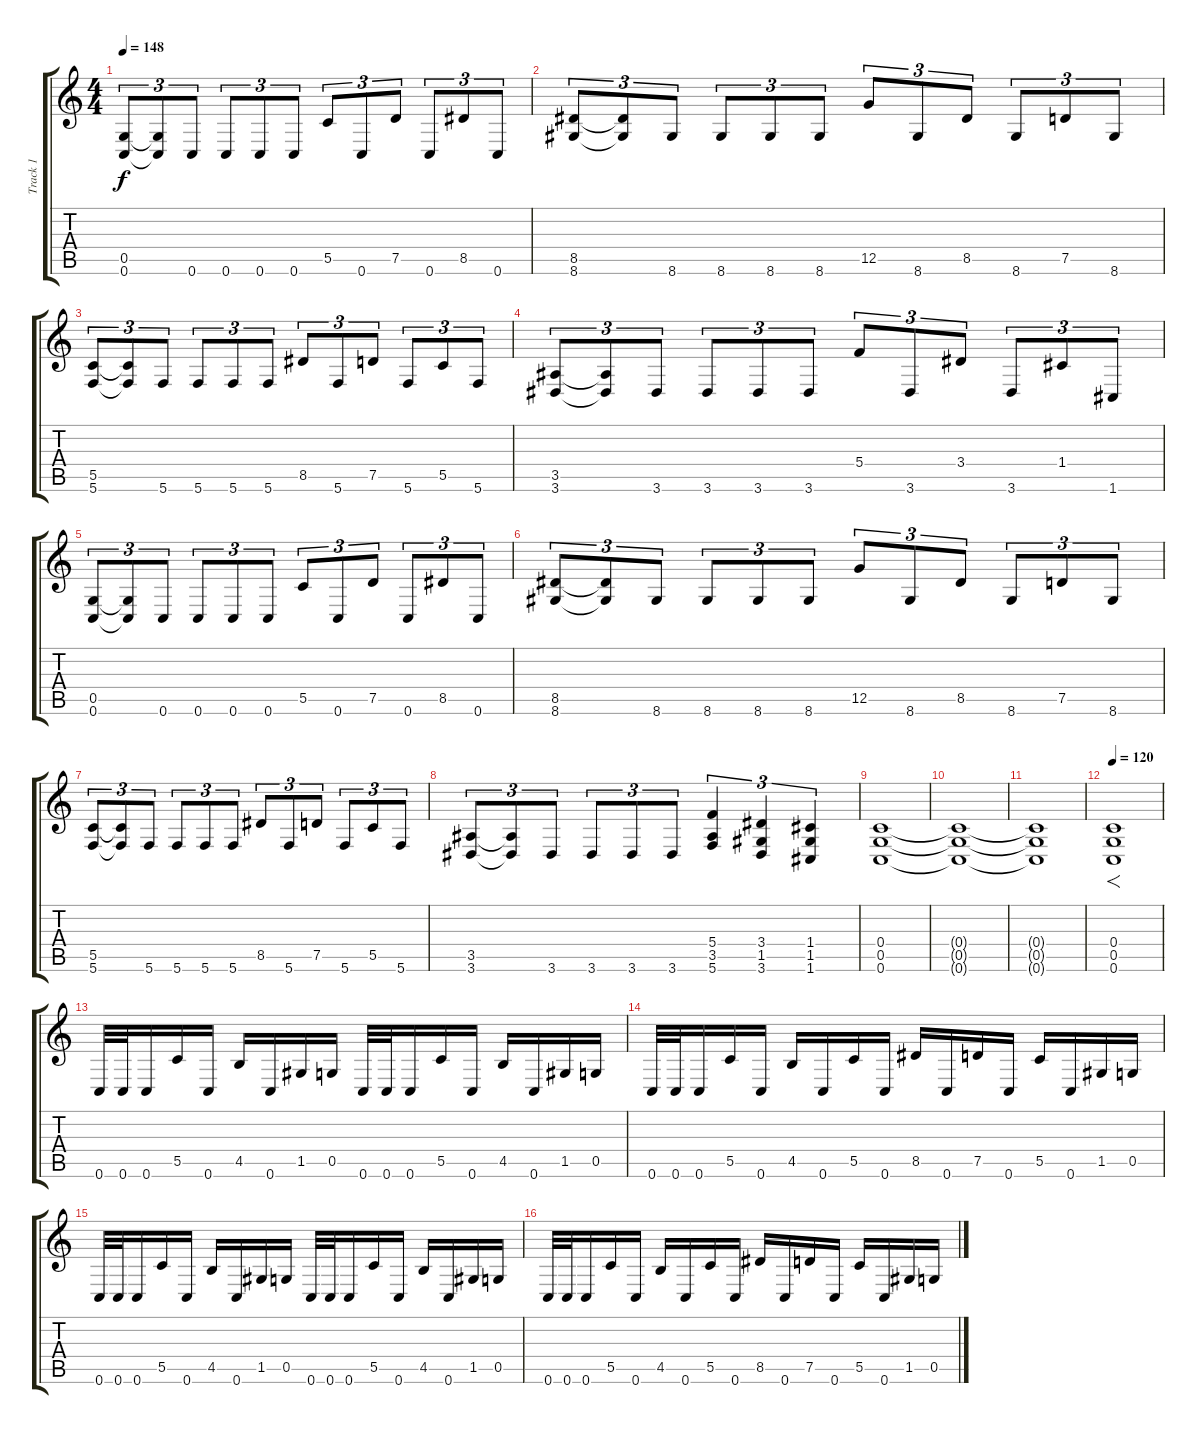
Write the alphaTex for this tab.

\track ("Track 1" "Track 1") {instrument acousticguitarsteel}
\staff {score tabs}
\tuning (D4 A3 F3 C3 G2 C2) {hide}
\ts (4 4)
\tempo 148
\clef g2
\ks c
(0.5 0.6).8{tu (3 2) dy f} (0.5{t} 0.6{t}).8{tu (3 2)} 0.6.8{tu (3 2)} 0.6.8{tu (3 2)} 0.6.8{tu (3 2)} 0.6.8{tu (3 2)} 5.5.8{tu (3 2)} 0.6.8{tu (3 2)} 7.5.8{tu (3 2)} 0.6.8{tu (3 2)} 8.5.8{tu (3 2)} 0.6.8{tu (3 2)} |
(8.5 8.6).8{tu (3 2)} (8.5{t} 8.6{t}).8{tu (3 2)} 8.6.8{tu (3 2)} 8.6.8{tu (3 2)} 8.6.8{tu (3 2)} 8.6.8{tu (3 2)} 12.5.8{tu (3 2)} 8.6.8{tu (3 2)} 8.5.8{tu (3 2)} 8.6.8{tu (3 2)} 7.5.8{tu (3 2)} 8.6.8{tu (3 2)} |
(5.5 5.6).8{tu (3 2)} (5.5{t} 5.6{t}).8{tu (3 2)} 5.6.8{tu (3 2)} 5.6.8{tu (3 2)} 5.6.8{tu (3 2)} 5.6.8{tu (3 2)} 8.5.8{tu (3 2)} 5.6.8{tu (3 2)} 7.5.8{tu (3 2)} 5.6.8{tu (3 2)} 5.5.8{tu (3 2)} 5.6.8{tu (3 2)} |
(3.5 3.6).8{tu (3 2)} (3.5{t} 3.6{t}).8{tu (3 2)} 3.6.8{tu (3 2)} 3.6.8{tu (3 2)} 3.6.8{tu (3 2)} 3.6.8{tu (3 2)} 5.4.8{tu (3 2)} 3.6.8{tu (3 2)} 3.4.8{tu (3 2)} 3.6.8{tu (3 2)} 1.4.8{tu (3 2)} 1.6.8{tu (3 2)} |
(0.5 0.6).8{tu (3 2)} (0.5{t} 0.6{t}).8{tu (3 2)} 0.6.8{tu (3 2)} 0.6.8{tu (3 2)} 0.6.8{tu (3 2)} 0.6.8{tu (3 2)} 5.5.8{tu (3 2)} 0.6.8{tu (3 2)} 7.5.8{tu (3 2)} 0.6.8{tu (3 2)} 8.5.8{tu (3 2)} 0.6.8{tu (3 2)} |
(8.5 8.6).8{tu (3 2)} (8.5{t} 8.6{t}).8{tu (3 2)} 8.6.8{tu (3 2)} 8.6.8{tu (3 2)} 8.6.8{tu (3 2)} 8.6.8{tu (3 2)} 12.5.8{tu (3 2)} 8.6.8{tu (3 2)} 8.5.8{tu (3 2)} 8.6.8{tu (3 2)} 7.5.8{tu (3 2)} 8.6.8{tu (3 2)} |
(5.5 5.6).8{tu (3 2)} (5.5{t} 5.6{t}).8{tu (3 2)} 5.6.8{tu (3 2)} 5.6.8{tu (3 2)} 5.6.8{tu (3 2)} 5.6.8{tu (3 2)} 8.5.8{tu (3 2)} 5.6.8{tu (3 2)} 7.5.8{tu (3 2)} 5.6.8{tu (3 2)} 5.5.8{tu (3 2)} 5.6.8{tu (3 2)} |
(3.5 3.6).8{tu (3 2)} (3.5{t} 3.6{t}).8{tu (3 2)} 3.6.8{tu (3 2)} 3.6.8{tu (3 2)} 3.6.8{tu (3 2)} 3.6.8{tu (3 2)} (5.4 3.5 5.6).4{tu (3 2)} (3.4 1.5 3.6).4{tu (3 2)} (1.4 1.5 1.6).4{tu (3 2)} |
(0.4 0.5 0.6).1{volume 0} |
(0.4{t} 0.5{t} 0.6{t}).1 |
(0.4{t} 0.5{t} 0.6{t}).1 |
\tempo 120
(0.4 0.5 0.6).1{f volume 14 instrument distortionguitar} |
0.6.32 0.6.32 0.6.16 5.5.16 0.6.16 4.5.16 0.6.16 1.5.16 0.5.16 0.6.32 0.6.32 0.6.16 5.5.16 0.6.16 4.5.16 0.6.16 1.5.16 0.5.16 |
0.6.32 0.6.32 0.6.16 5.5.16 0.6.16 4.5.16 0.6.16 5.5.16 0.6.16 8.5.16 0.6.16 7.5.16 0.6.16 5.5.16 0.6.16 1.5.16 0.5.16 |
0.6.32 0.6.32 0.6.16 5.5.16 0.6.16 4.5.16 0.6.16 1.5.16 0.5.16 0.6.32 0.6.32 0.6.16 5.5.16 0.6.16 4.5.16 0.6.16 1.5.16 0.5.16 |
0.6.32 0.6.32 0.6.16 5.5.16 0.6.16 4.5.16 0.6.16 5.5.16 0.6.16 8.5.16 0.6.16 7.5.16 0.6.16 5.5.16 0.6.16 1.5.16 0.5.16
